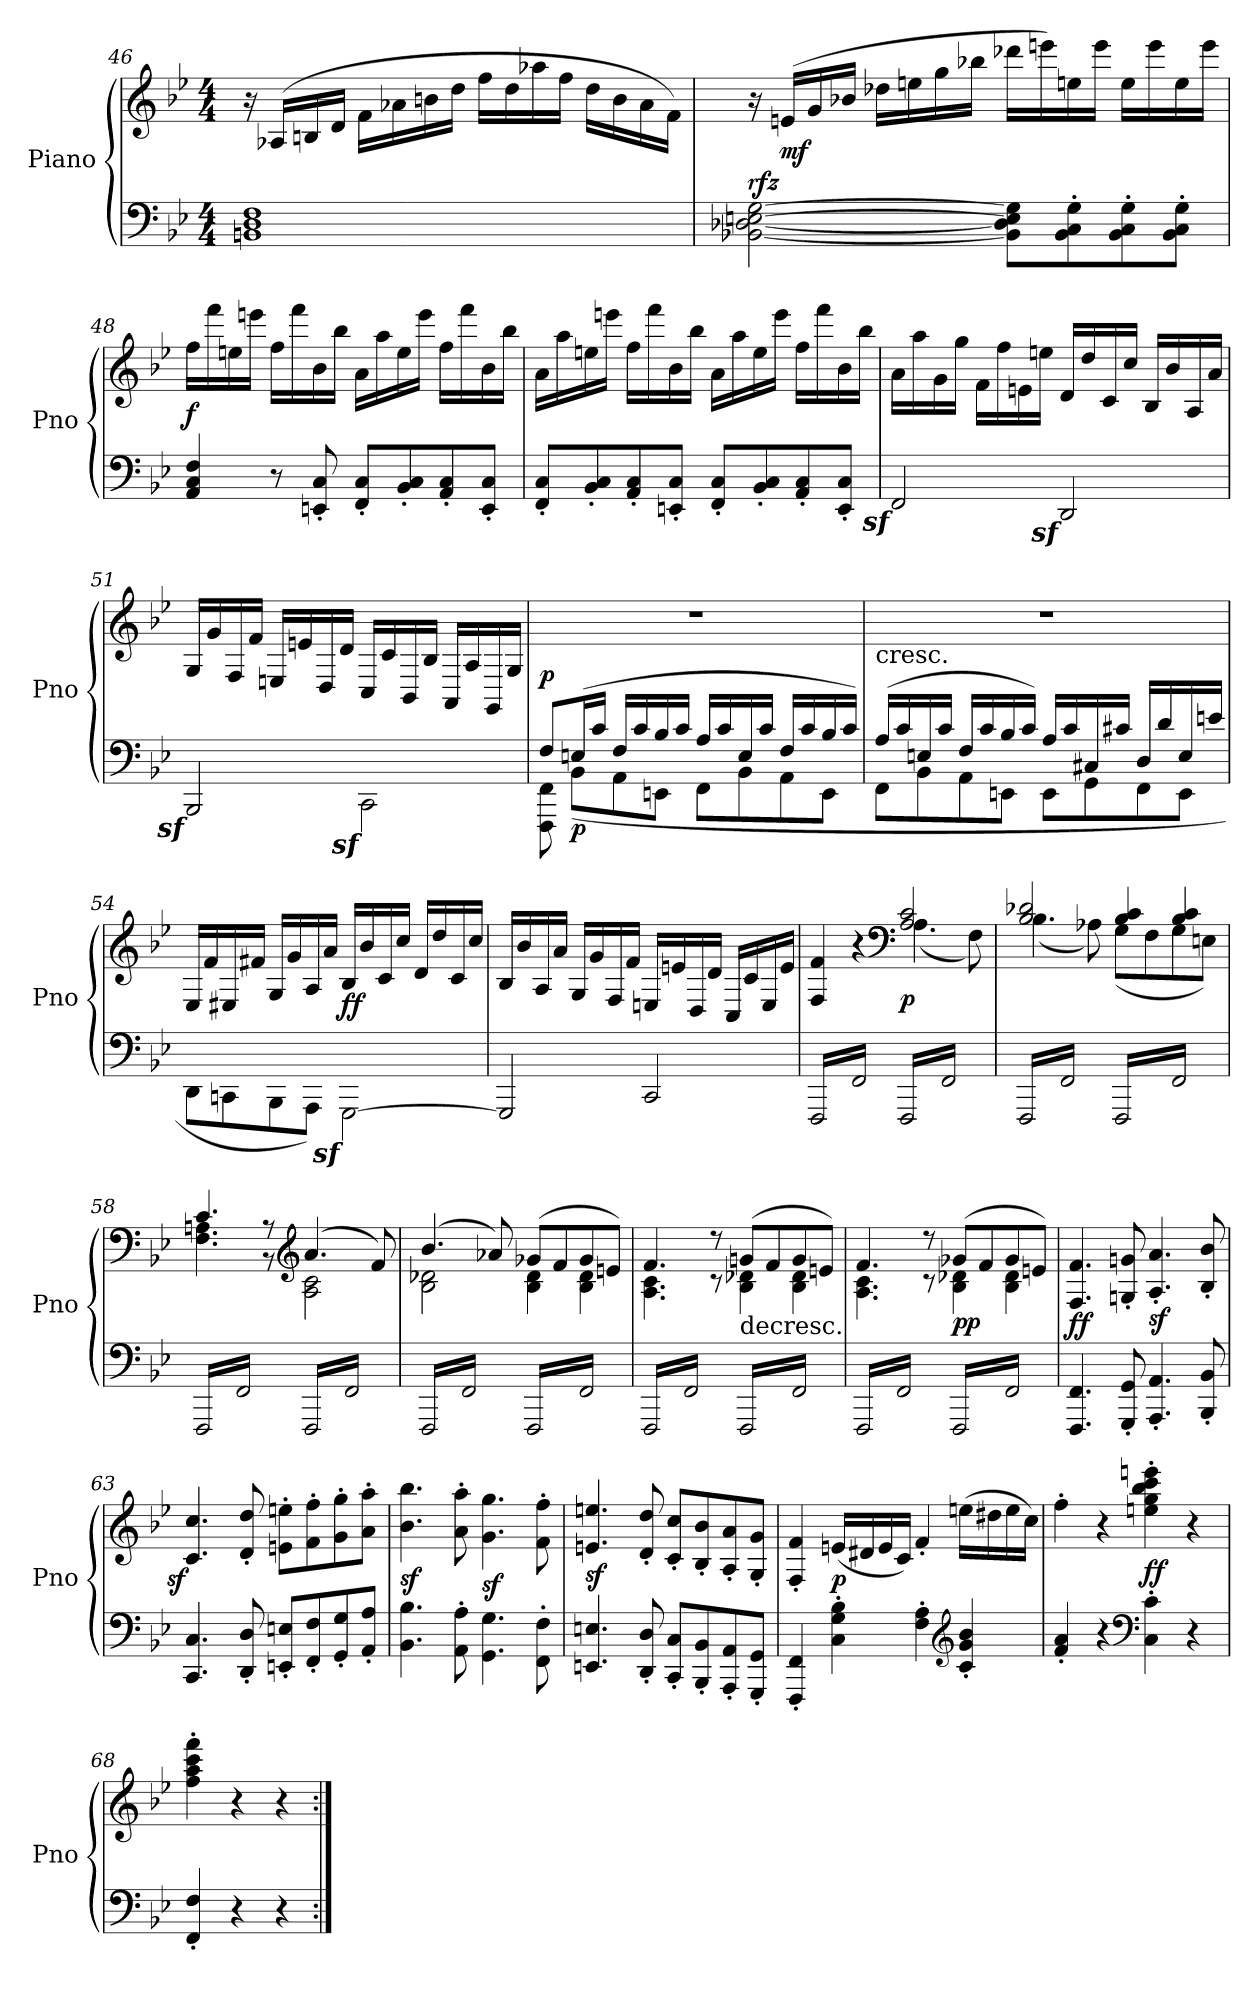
**kern	**kern	**dynam
*part1	*part1	*part1
*staff2	*staff1	*staff1/2
*I"Piano	*	*
*I'Pno	*	*
*clefF4	*clefG2	*
*k[b-e-]	*k[b-e-]	*
*B-:	*B-:	*
*M4/4	*M4/4	*
=46	=46	=46
1BBn 1D 1F	16r	.
.	(16A-XLL	.
.	16Bn	.
.	16dJJ	.
.	16f\LL	.
.	16a-X\	.
.	16bn\	.
.	16dd\JJ	.
.	16ffLL	.
.	16dd	.
.	16aa-X	.
.	16ffJJ	.
.	16dd\LL	.
.	16b\	.
.	16a-\	.
.	16f\JJ)	.
=47	=47	=47
!	!	!LO:DY:a=2
[2BB-X [2D-X [2En [2G	16r	rfz
.	(16enLL	mf
.	16g	.
.	16b-XJJ	.
.	16dd-XLL	.
.	16een	.
.	16gg	.
.	16bb-XJJ	.
8BB-] 8D-] 8E] 8G]L	16ddd-XLL	.
.	16eeen)	.
8BB-' 8C' 8G'	16een	.
.	16eeeJJ	.
8BB-' 8C' 8G'	16eeLL	.
.	16eee	.
8BB-' 8C' 8G'J	16ee	.
.	16eeeJJ	.
=48	=48	=48
4AA 4C 4F	16ffLL	f
.	16fff	.
.	16een	.
.	16eeenJJ	.
8r	16ffLL	.
.	16fff	.
8EEn' 8C'	16b-	.
.	16bb-JJ	.
8FF' 8C'L	16aLL	.
.	16aa	.
8BB-' 8C'	16ee	.
.	16eeeJJ	.
8AA' 8C'	16ffLL	.
.	16fff	.
8EE' 8C'J	16b-	.
.	16bb-JJ	.
=49	=49	=49
8FF' 8C'L	16aLL	.
.	16aa	.
8BB-' 8C'	16een	.
.	16eeenJJ	.
8AA' 8C'	16ffLL	.
.	16fff	.
8EEn' 8C'J	16b-	.
.	16bb-JJ	.
8FF' 8C'L	16aLL	.
.	16aa	.
8BB-' 8C'	16ee	.
.	16eeeJJ	.
8AA' 8C'	16ffLL	.
.	16fff	.
8EE' 8C'J	16b-	.
.	16bb-JJ	.
=50	=50	=50
!LO:DY:rj	!	!
2FFz	16aLL	.
.	16aa	.
.	16g	.
.	16ggJJ	.
.	16fLL	.
.	16ff	.
.	16en	.
.	16eenJJ	.
!LO:DY:rj	!	!
2DDz	16dLL	.
.	16dd	.
.	16c	.
.	16ccJJ	.
.	16B-LL	.
.	16b-	.
.	16A	.
.	16aJJ	.
=51	=51	=51
!LO:DY:rj	!	!
2BBB-z	16G/LL	.
.	16g\	.
.	16F/	.
.	16f\JJ	.
.	16En/LL	.
.	16en\	.
.	16D/	.
.	16d\JJ	.
!LO:DY:rj	!	!
2CCz\	16C/LL	.
.	16c/	.
.	16BB-/	.
.	16B-/JJ	.
.	16AA/LL	.
.	16A/	.
.	16GG/	.
.	16G/JJ	.
=52	=52	=52
*^	*	*
8FL	8FFF 8FF	1r	p
!	!	!	!LO:DY:b=2
(16EnL	(8BB-L	.	p
16cJJ	.	.	.
16FLL	8AA	.	.
16c	.	.	.
16B-	8EEnJ	.	.
16cJJ	.	.	.
16ALL	8FFL	.	.
16c	.	.	.
16E	8BB-	.	.
16cJJ	.	.	.
16FLL	8AA	.	.
16c	.	.	.
16B-	8EEJ	.	.
16cJJ)	.	.	.
=53	=53	=53	=53
!	!	!LO:TX:c:t=cresc.	!
(16ALL	8FFL	1r	.
16c	.	.	.
16En	8BB-	.	.
16cJJ	.	.	.
16FLL	8AA	.	.
16c	.	.	.
16B-	8EEnJ	.	.
16cJJ)	.	.	.
16ALL	8EEL	.	.
16c	.	.	.
16C#X	8GG	.	.
16c#XJJ	.	.	.
16DLL	8FF	.	.
16d	.	.	.
16E	8EEJ	.	.
16enJJ	.	.	.
*v	*v	*	*
=54	=54	=54
8DDL	16E-/LL	.
.	16f\	.
8CCn	16E#X/	.
.	16f#X\JJ	.
8BBB-\	16G/LL	.
.	16g	.
8AAA\J)	16A/	.
.	16aJJ	.
!LO:DY:rj	!	!
[2GGGz\	16B-LL	ff
.	16b-	.
.	16c	.
.	16ccJJ	.
.	16dLL	.
.	16dd	.
.	16c	.
.	16ccJJ	.
=55	=55	=55
2GGG]	16B-LL	.
.	16b-	.
.	16A	.
.	16aJJ	.
.	16G/LL	.
.	16g\	.
.	16F/	.
.	16f\JJ	.
2CC	16En/LL	.
.	16en\	.
.	16D/	.
.	16d\JJ	.
.	16C/LL	.
.	16c\	.
.	16E/	.
.	16e\JJ	.
=56	=56	=56
*	*^	*
*tremolo	*	*	*
16FFFLL	2ryy	4F 4f	.
16FF	.	.	.
16FFF	.	.	.
16FF	.	.	.
16FFF	.	4r	.
16FF	.	.	.
16FFF	.	.	.
16FFJJ	.	.	.
*	*clefF4	*	*
16FFFLL	2A 2c	(4.A	p
16FF	.	.	.
16FFF	.	.	.
16FF	.	.	.
16FFF	.	.	.
16FF	.	.	.
16FFF	.	8F)	.
16FFJJ	.	.	.
=57	=57	=57	=57
16FFFLL	2B- 2d-X	(4.B-	.
16FF	.	.	.
16FFF	.	.	.
16FF	.	.	.
16FFF	.	.	.
16FF	.	.	.
16FFF	.	8A-X)	.
16FFJJ	.	.	.
16FFFLL	4B- 4c	(8GL	.
16FF	.	.	.
16FFF	.	8F	.
16FF	.	.	.
16FFF	4B- 4c	8G	.
16FF	.	.	.
16FFF	.	8EnJ)	.
16FFJJ	.	.	.
=58	=58	=58	=58
16FFFLL	4.c	4.F 4.An	.
16FF	.	.	.
16FFF	.	.	.
16FF	.	.	.
16FFF	.	.	.
16FF	.	.	.
16FFF	8r	8r	.
16FFJJ	.	.	.
*	*clefG2	*	*
16FFFLL	(4.a	2A 2c	.
16FF	.	.	.
16FFF	.	.	.
16FF	.	.	.
16FFF	.	.	.
16FF	.	.	.
16FFF	8f)	.	.
16FFJJ	.	.	.
=59	=59	=59	=59
16FFFLL	(4.b-	2B- 2d-X	.
16FF	.	.	.
16FFF	.	.	.
16FF	.	.	.
16FFF	.	.	.
16FF	.	.	.
16FFF	8a-X)	.	.
16FFJJ	.	.	.
16FFFLL	(8g-XL	4B- 4d-	.
16FF	.	.	.
16FFF	8f	.	.
16FF	.	.	.
16FFF	8g-	4B- 4d-	.
16FF	.	.	.
16FFF	8enJ)	.	.
16FFJJ	.	.	.
=60	=60	=60	=60
16FFFLL	4.f	4.A 4.c	.
16FF	.	.	.
16FFF	.	.	.
16FF	.	.	.
16FFF	.	.	.
16FF	.	.	.
16FFF	8r	8r	.
16FFJJ	.	.	.
!	!LO:TX:c:t=decresc.	!	!
16FFFLL	(8gnL	4B- 4d-X	.
16FF	.	.	.
16FFF	8f	.	.
16FF	.	.	.
16FFF	8g	4B- 4d-	.
16FF	.	.	.
16FFF	8enJ)	.	.
16FFJJ	.	.	.
=61	=61	=61	=61
16FFFLL	4.f	4.A 4.c	.
16FF	.	.	.
16FFF	.	.	.
16FF	.	.	.
16FFF	.	.	.
16FF	.	.	.
16FFF	8r	8r	.
16FFJJ	.	.	.
16FFFLL	(8g-XL	4B- 4d-X	pp
16FF	.	.	.
16FFF	8f	.	.
16FF	.	.	.
16FFF	8g-	4B- 4d-	.
16FF	.	.	.
16FFF	8enJ)	.	.
16FFJJ	.	.	.
*Xtremolo	*	*	*
*	*v	*v	*
=62	=62	=62
4.FFF 4.FF	4.F 4.f	ff
.	.	.
.	.	.
.	.	.
8GGG' 8GG'	8Gn' 8gn'	.
4.AAA' 4.AA'	4.A' 4.a'	sf
8BBB-' 8BB-'	8B-' 8b-'	.
=63	=63	=63
!	!	!LO:DY:rj
4.CC 4.C	4.c 4.cc	sf
8DD' 8D'	8d' 8dd'	.
8EEn' 8En'L	8en' 8een'L	.
8FF' 8F'	8f' 8ff'	.
8GG' 8G'	8g' 8gg'	.
8AA' 8A'J	8a' 8aa'J	.
=64	=64	=64
4.BB- 4.B-	4.b- 4.bb-	sf
8AA' 8A'	8a' 8aa'	.
4.GG\ 4.G\	4.g 4.gg	sf
8FF'\ 8F'\	8f' 8ff'	.
=65	=65	=65
4.EEn 4.En	4.en 4.een	sf
8DD' 8D'	8d' 8dd'	.
8CC' 8C'L	8c' 8cc'L	.
8BBB-' 8BB-'	8B-' 8b-'	.
8AAA' 8AA'	8A' 8a'	.
8GGG' 8GG'J	8G' 8g'J	.
=66	=66	=66
4FFF' 4FF'	4F' 4f'	.
4C' 4G' 4B-'	(16enLL	p
.	16d#X	.
.	16e	.
.	16cJJ)	.
4F' 4A'	4f'	.
*clefG2	*	*
4c' 4g' 4b-'	(16eenLL	.
.	16dd#X	.
.	16ee	.
.	16ccJJ)	.
=67	=67	=67
4f' 4a'	4ff'	.
4r	4r	.
*clefF4	*	*
4C' 4c'	4een' 4gg' 4bb-' 4ccc' 4eeen'	ff
4r	4r	.
=68	=68	=68
4FF' 4F'	4ff' 4aa' 4ccc' 4fff'	.
4r	4r	.
4r	4r	.
=:|!	=:|!	=:|!
*-	*-	*-
